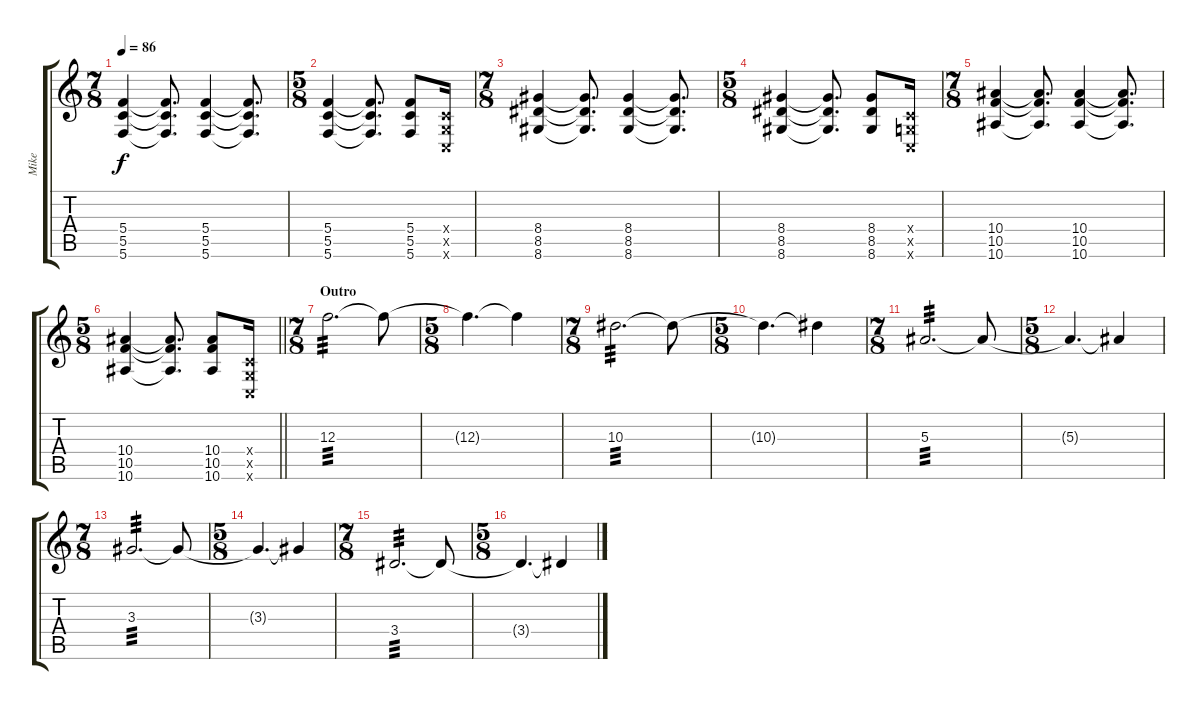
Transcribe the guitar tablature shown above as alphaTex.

\track ("Mike" "Mike") {instrument electricguitarclean}
\staff {score tabs}
\tuning (D4 A3 F3 C3 G2 C2) {hide}
\ts (7 8)
\tempo 86
\clef g2
\ks c
(5.4 5.5 5.6).4{dy f} (5.4{t} 5.5{t} 5.6{t}).8{d} (5.4 5.5 5.6).4 (5.4{t} 5.5{t} 5.6{t}).8{d} |
\ts (5 8)
(5.4 5.5 5.6).4 (5.4{t} 5.5{t} 5.6{t}).8{d} (5.4 5.5 5.6).8 (0.4{x} 0.5{x} 0.6{x}).16 |
\ts (7 8)
(8.4 8.5 8.6).4 (8.4{t} 8.5{t} 8.6{t}).8{d} (8.4 8.5 8.6).4 (8.4{t} 8.5{t} 8.6{t}).8{d} |
\ts (5 8)
(8.4 8.5 8.6).4 (8.4{t} 8.5{t} 8.6{t}).8{d} (8.4 8.5 8.6).8 (0.4{x} 0.5{x} 0.6{x}).16 |
\ts (7 8)
(10.4 10.5 10.6).4 (10.4{t} 10.5{t} 10.6{t}).8{d} (10.4 10.5 10.6).4 (10.4{t} 10.5{t} 10.6{t}).8{d} |
\ts (5 8)
\barLineRight lightlight
(10.4 10.5 10.6).4 (10.4{t} 10.5{t} 10.6{t}).8{d} (10.4 10.5 10.6).8 (0.4{x} 0.5{x} 0.6{x}).16 |
\ts (7 8)
\section ("" "Outro")
12.3.2{d tp 3 instrument electricguitarclean} 12.3{t}.8 |
\ts (5 8)
12.3{t}.4{d} 12.3{t}.4 |
\ts (7 8)
10.3.2{d tp 3} 10.3{t}.8 |
\ts (5 8)
10.3{t}.4{d} 10.3{t}.4 |
\ts (7 8)
5.3.2{d tp 3} 5.3{t}.8 |
\ts (5 8)
5.3{t}.4{d} 5.3{t}.4 |
\ts (7 8)
3.3.2{d tp 3} 3.3{t}.8 |
\ts (5 8)
3.3{t}.4{d} 3.3{t}.4 |
\ts (7 8)
3.4.2{d tp 3} 3.4{t}.8 |
\ts (5 8)
3.4{t}.4{d} 3.4{t}.4
